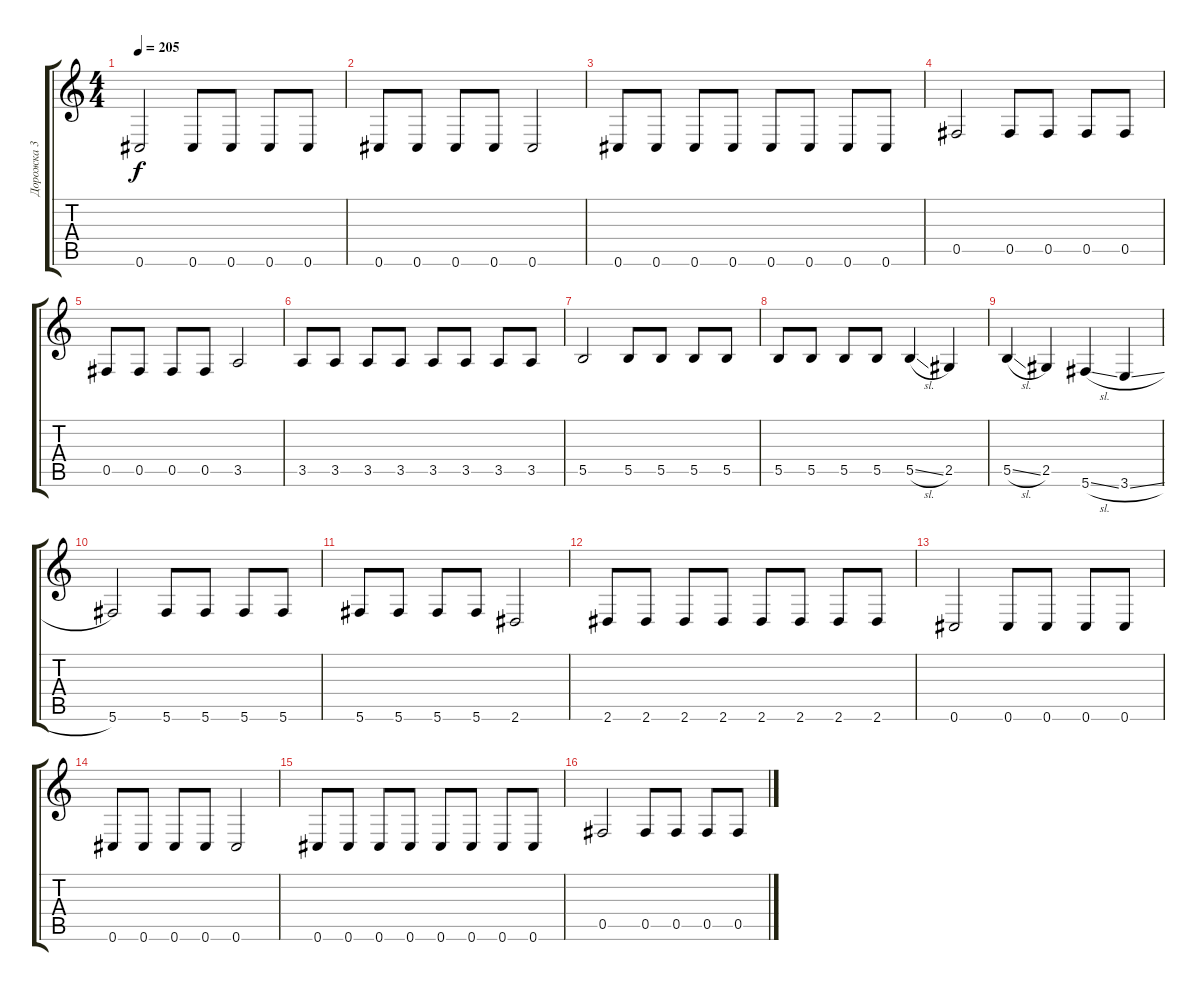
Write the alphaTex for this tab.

\track ("Дорожка 3" "Дорожка 3") {instrument electricbassfinger}
\staff {score tabs}
\tuning (Db4 Ab3 E3 B2 Gb2 Db2) {hide}
\ts (4 4)
\tempo 205
\clef g2
\ks c
0.6.2{dy f} 0.6.8 0.6.8 0.6.8 0.6.8 |
0.6.8 0.6.8 0.6.8 0.6.8 0.6.2 |
0.6.8 0.6.8 0.6.8 0.6.8 0.6.8 0.6.8 0.6.8 0.6.8 |
0.5.2 0.5.8 0.5.8 0.5.8 0.5.8 |
0.5.8 0.5.8 0.5.8 0.5.8 3.5.2 |
3.5.8 3.5.8 3.5.8 3.5.8 3.5.8 3.5.8 3.5.8 3.5.8 |
5.5.2 5.5.8 5.5.8 5.5.8 5.5.8 |
5.5.8 5.5.8 5.5.8 5.5.8 5.5{sl}.4 2.5.4 |
5.5{sl}.4 2.5.4 5.6{sl}.4 3.6{sl}.4 |
5.6.2 5.6.8 5.6.8 5.6.8 5.6.8 |
5.6.8 5.6.8 5.6.8 5.6.8 2.6.2 |
2.6.8 2.6.8 2.6.8 2.6.8 2.6.8 2.6.8 2.6.8 2.6.8 |
0.6.2 0.6.8 0.6.8 0.6.8 0.6.8 |
0.6.8 0.6.8 0.6.8 0.6.8 0.6.2 |
0.6.8 0.6.8 0.6.8 0.6.8 0.6.8 0.6.8 0.6.8 0.6.8 |
0.5.2 0.5.8 0.5.8 0.5.8 0.5.8
